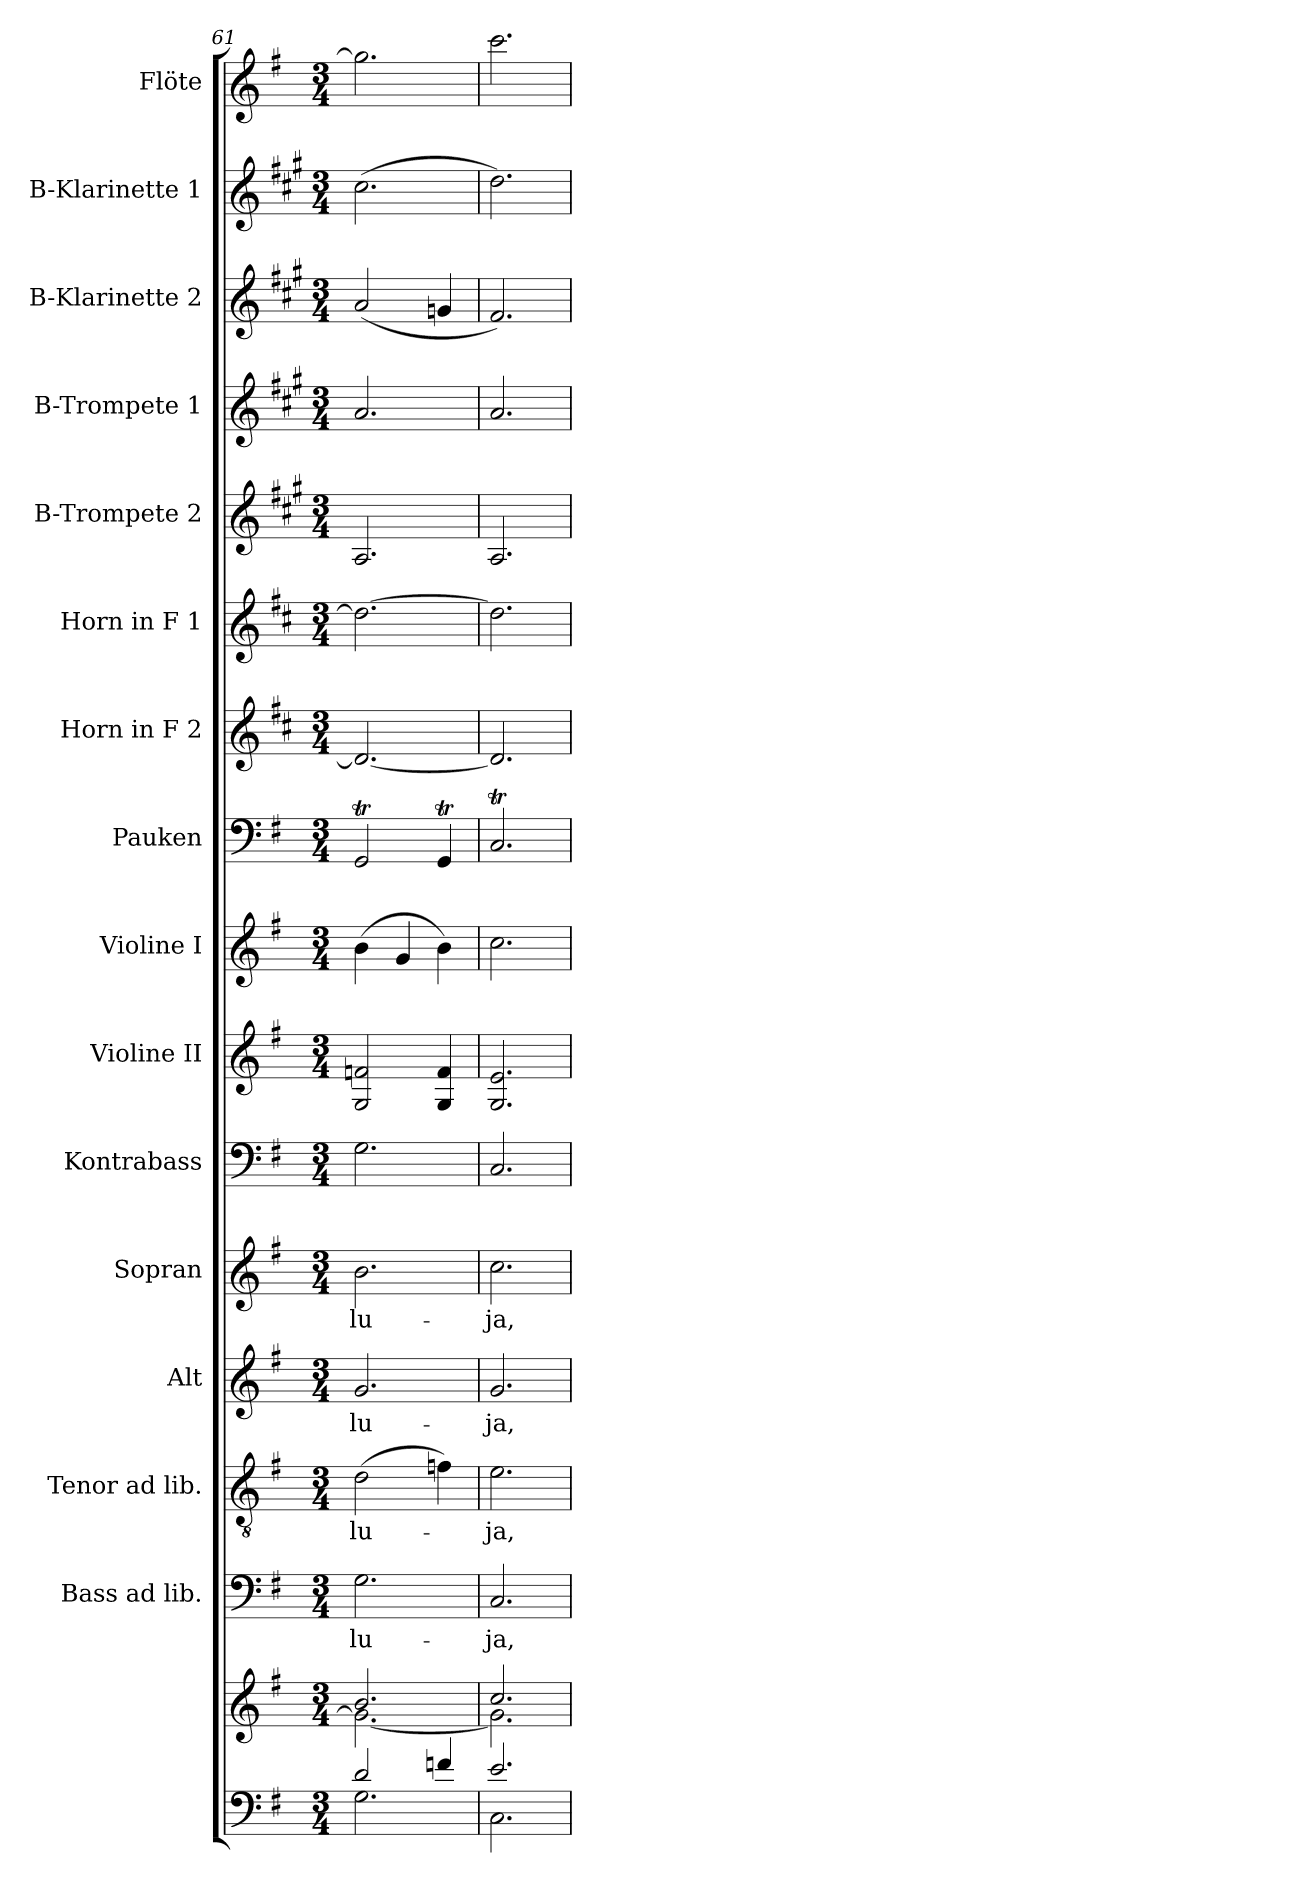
**kern	**kern	**kern	**text	**kern	**text	**kern	**text	**kern	**text	**kern	**kern	**kern	**kern	**kern	**kern	**kern	**kern	**kern	**kern	**kern
*part16	*part16	*part15	*part15	*part14	*part14	*part13	*part13	*part12	*part12	*part11	*part10	*part9	*part8	*part7	*part6	*part5	*part4	*part3	*part2	*part1
*staff17	*staff16	*staff15	*staff15	*staff14	*staff14	*staff13	*staff13	*staff12	*staff12	*staff11	*staff10	*staff9	*staff8	*staff7	*staff6	*staff5	*staff4	*staff3	*staff2	*staff1
*	*	*I"Bass ad lib.	*	*I"Tenor ad lib.	*	*I"Alt	*	*I"Sopran	*	*I"Kontrabass	*I"Violine II	*I"Violine I	*I"Pauken	*I"Horn in F 2	*I"Horn in F 1	*I"B-Trompete 2	*I"B-Trompete 1	*I"B-Klarinette 2	*I"B-Klarinette 1	*I"Flöte
*	*	*I'B.	*	*I'T.	*	*I'A.	*	*I'S.	*	*I'Kb.	*I'Vl. II	*I'Vl. I	*I'Pk.	*	*I'Hr. 1	*I'B Trp. 2	*I'B Trp. 1	*I'B Kl. 2	*I'B Kl. 1	*I'Fl.
*clefF4	*clefG2	*clefF4	*	*clefGv2	*	*clefG2	*	*clefG2	*	*clefF4	*clefG2	*clefG2	*clefF4	*clefG2	*clefG2	*clefG2	*clefG2	*clefG2	*clefG2	*clefG2
*	*	*	*	*	*	*	*	*	*	*ITrd7c12	*	*	*	*ITrd4c7	*ITrd4c7	*ITrd1c2	*ITrd1c2	*ITrd1c2	*ITrd1c2	*
*k[f#]	*k[f#]	*k[f#]	*	*k[f#]	*	*k[f#]	*	*k[f#]	*	*k[f#]	*k[f#]	*k[f#]	*k[f#]	*k[f#]	*k[f#]	*k[f#]	*k[f#]	*k[f#]	*k[f#]	*k[f#]
*G:	*G:	*G:	*	*G:	*	*G:	*	*G:	*	*G:	*G:	*G:	*G:	*G:	*G:	*G:	*G:	*G:	*G:	*G:
*M3/4	*M3/4	*M3/4	*	*M3/4	*	*M3/4	*	*M3/4	*	*M3/4	*M3/4	*M3/4	*M3/4	*M3/4	*M3/4	*M3/4	*M3/4	*M3/4	*M3/4	*M3/4
=61	=61	=61	=61	=61	=61	=61	=61	=61	=61	=61	=61	=61	=61	=61	=61	=61	=61	=61	=61	=61
*^	*^	*	*	*	*	*	*	*	*	*	*	*	*	*	*	*	*	*	*	*
!	!	!	!	!	!LO:LY:b	!	!LO:LY:b	!	!LO:LY:b	!	!LO:LY:b	!	!	!	!	!	!	!	!	!	!	!
2d/	2.G\	2.b/	2.g\_	2.G\	-lu-	(>2d\	-lu-	2.g/	-lu-	2.b\	-lu-	2.GG\	2G/ 2fn/	(>4b\	2GGT/	2.G/_	2.g\_	2.G/	2.g/	(<2g/	(>2.b\	2.gg\]
.	.	.	.	.	.	.	.	.	.	.	.	.	.	4g/	.	.	.	.	.	.	.	.
4fn/	.	.	.	.	.	4fn\)	.	.	.	.	.	.	4G/ 4f/	4b\)	4GGT/	.	.	.	.	4fn/	.	.
=62	=62	=62	=62	=62	=62	=62	=62	=62	=62	=62	=62	=62	=62	=62	=62	=62	=62	=62	=62	=62	=62	=62
!	!	!	!	!	!LO:LY:b	!	!LO:LY:b	!	!LO:LY:b	!	!LO:LY:b	!	!	!	!	!	!	!	!	!	!	!
2.e/	2.C\	2.cc/	2.g\]	2.C/	-ja,	2.e\	-ja,	2.g/	-ja,	2.cc\	-ja,	2.CC/	2.G/ 2.e/	2.cc\	2.CT/	2.G/]	2.g\]	2.G/	2.g/	2.e/)	2.cc\)	2.ccc\
*v	*v	*	*	*	*	*	*	*	*	*	*	*	*	*	*	*	*	*	*	*	*	*
*	*v	*v	*	*	*	*	*	*	*	*	*	*	*	*	*	*	*	*	*	*	*
=	=	=	=	=	=	=	=	=	=	=	=	=	=	=	=	=	=	=	=	=
*-	*-	*-	*-	*-	*-	*-	*-	*-	*-	*-	*-	*-	*-	*-	*-	*-	*-	*-	*-	*-
